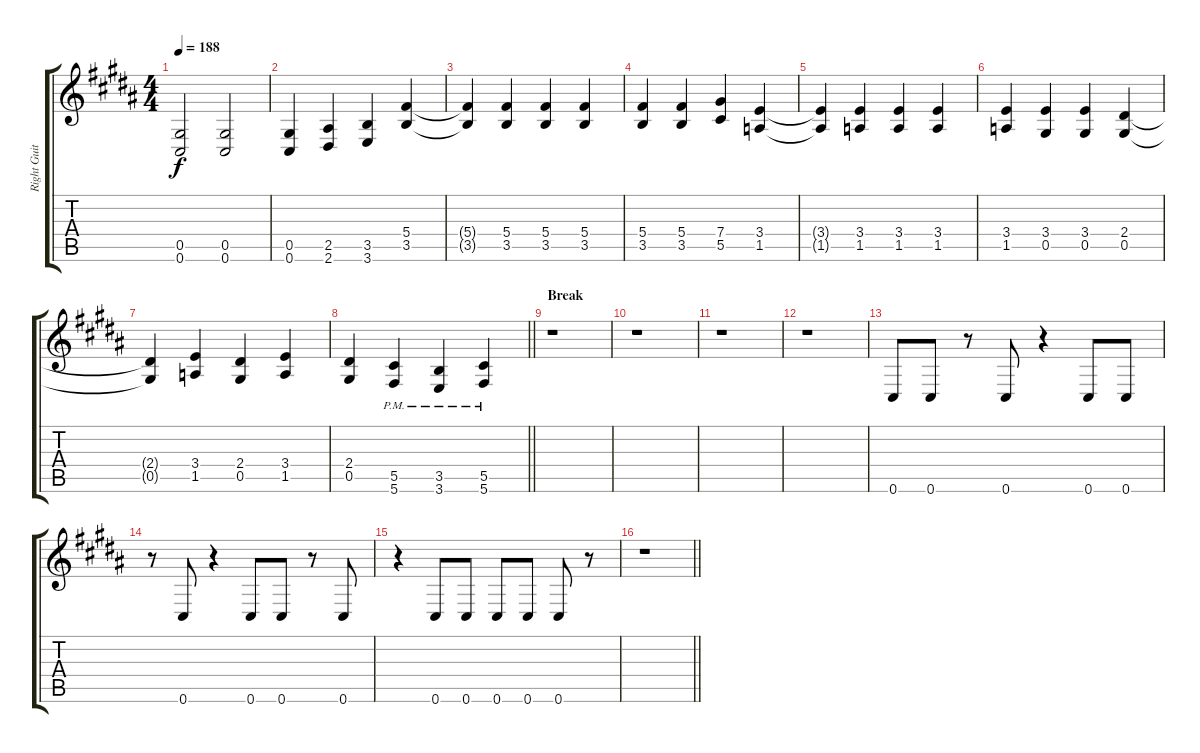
\track ("Right Guitar" "Right Guit") {instrument distortionguitar}
\staff {score tabs}
\tuning (Eb4 Bb3 Gb3 Db3 Ab2 Db2) {hide}
\ts (4 4)
\tempo 188
\clef g2
\ks b
(0.5 0.6).2{dy f} (0.5 0.6).2 |
(0.5 0.6).4 (2.5 2.6).4 (3.5 3.6).4 (5.4 3.5).4 |
(5.4{t} 3.5{t}).4 (5.4 3.5).4 (5.4 3.5).4 (5.4 3.5).4 |
(5.4 3.5).4 (5.4 3.5).4 (7.4 5.5).4 (3.4 1.5).4 |
(3.4{t} 1.5{t}).4 (3.4 1.5).4 (3.4 1.5).4 (3.4 1.5).4 |
(3.4 1.5).4 (3.4 0.5).4 (3.4 0.5).4 (2.4 0.5).4 |
(2.4{t} 0.5{t}).4 (3.4 1.5).4 (2.4 0.5).4 (3.4 1.5).4 |
\barLineRight lightlight
(2.4 0.5).4 (5.5{pm} 5.6{pm}).4 (3.5{pm} 3.6{pm}).4 (5.5{pm} 5.6{pm}).4 |
\section ("" "Break")
r.1 |
r.1 |
r.1 |
r.1 |
0.6.8 0.6.8 r.8 0.6.8 r.4 0.6.8 0.6.8 |
r.8 0.6.8 r.4 0.6.8 0.6.8 r.8 0.6.8 |
r.4 0.6.8 0.6.8 0.6.8 0.6.8 0.6.8 r.8 |
\barLineRight lightlight
r.1
